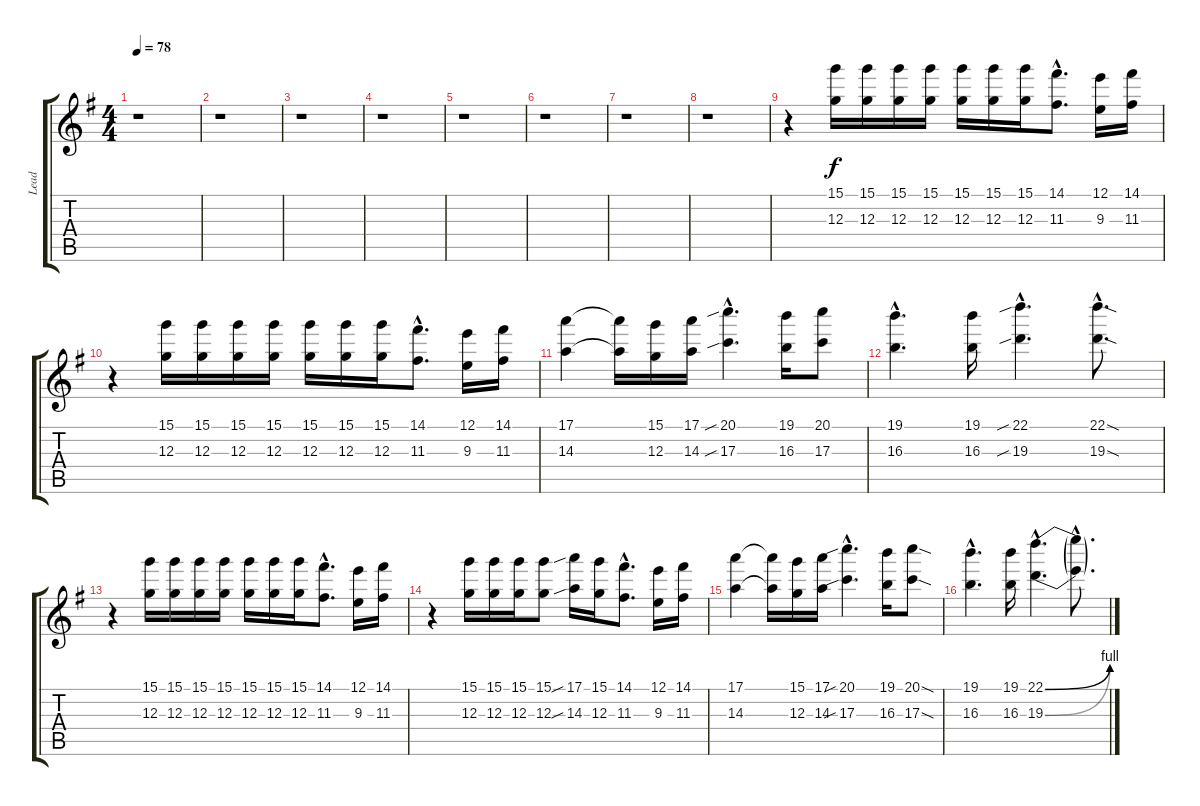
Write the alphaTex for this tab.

\track ("Lead" "Lead") {instrument distortionguitar}
\staff {score tabs}
\tuning (E4 B3 G3 D3 A2 E2) {hide}
\ts (4 4)
\tempo 78
\clef g2
\ks g
r.1{dy f} |
r.1 |
r.1 |
r.1 |
r.1 |
r.1 |
r.1 |
r.1 |
r.4 (15.1 12.3).16 (15.1 12.3).16 (15.1 12.3).16 (15.1 12.3).16 (15.1 12.3).16 (15.1 12.3).16 (15.1 12.3).16 (14.1{hac} 11.3{hac}).8{d} (12.1 9.3).16 (14.1 11.3).16 |
r.4 (15.1 12.3).16 (15.1 12.3).16 (15.1 12.3).16 (15.1 12.3).16 (15.1 12.3).16 (15.1 12.3).16 (15.1 12.3).16 (14.1{hac} 11.3{hac}).8{d} (12.1 9.3).16 (14.1 11.3).16 |
(17.1 14.3).4 (17.1{t} 14.3{t}).16 (15.1 12.3).16 (17.1 14.3).16 (20.1{sib hac} 17.3{sib hac}).4{d} (19.1 16.3).16 (20.1 17.3).8 |
(19.1{hac} 16.3{hac}).4{d} (19.1 16.3).16 (22.1{sib hac} 19.3{sib hac}).4{d} (22.1{sod hac} 19.3{sod hac}).8{d} |
r.4 (15.1 12.3).16 (15.1 12.3).16 (15.1 12.3).16 (15.1 12.3).16 (15.1 12.3).16 (15.1 12.3).16 (15.1 12.3).16 (14.1{hac} 11.3{hac}).8{d} (12.1 9.3).16 (14.1 11.3).16 |
r.4 (15.1 12.3).16 (15.1 12.3).16 (15.1 12.3).16 (15.1 12.3).8 (17.1{sib} 14.3{sib}).16 (15.1 12.3).16 (14.1{hac} 11.3{hac}).8{d} (12.1 9.3).16 (14.1 11.3).16 |
(17.1 14.3).4 (17.1{t} 14.3{t}).16 (15.1 12.3).16 (17.1 14.3).16 (20.1{sib hac} 17.3{sib hac}).4{d} (19.1 16.3).16 (20.1{sod} 17.3{sod}).8 |
(19.1{hac} 16.3{hac}).4{d} (19.1 16.3).16 (22.1{be (bend 0 0 60 4) hac} 19.3{be (bend 0 0 60 4) hac}).4{d} (22.1{hac t} 19.3{hac t}).8{d}
